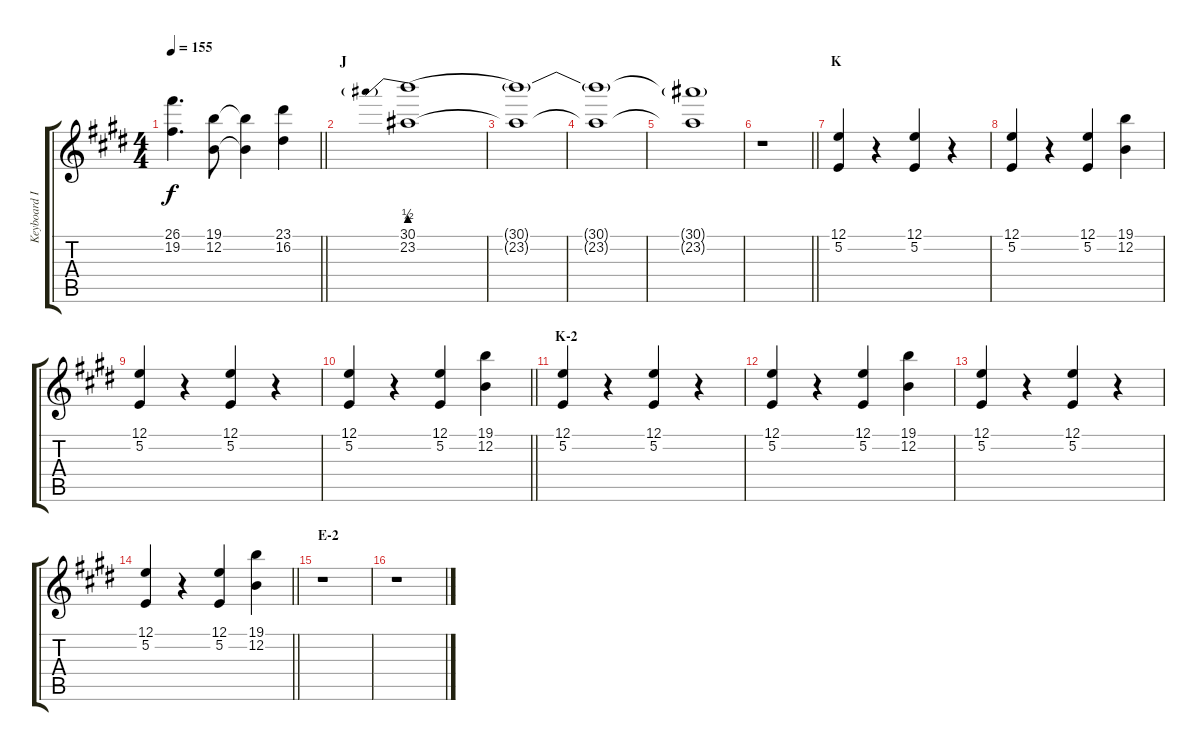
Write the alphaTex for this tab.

\track ("Keyboard II" "Keyboard I") {instrument lead2sawtooth}
\staff {score tabs}
\tuning (E4 B3 G3 D3 A2 E2) {hide}
\ts (4 4)
\tempo 155
\clef g2
\barLineRight lightlight
\ks e
(26.1 19.2).4{d dy f} (19.1 12.2).8 (19.1{t} 12.2{t}).4 (23.1 16.2).4 |
\section ("" "J")
(30.1{be (prebend 0 2 60 2)} 23.2).1 |
(30.1{t} 23.2{t}).1 |
(30.1{t} 23.2{t}).1 |
(30.1{t} 23.2{t}).1 |
\barLineRight lightlight
r.1 |
\section ("" "K")
(12.1 5.2).4 r.4 (12.1 5.2).4 r.4 |
(12.1 5.2).4 r.4 (12.1 5.2).4 (19.1 12.2).4 |
(12.1 5.2).4 r.4 (12.1 5.2).4 r.4 |
\barLineRight lightlight
(12.1 5.2).4 r.4 (12.1 5.2).4 (19.1 12.2).4 |
\section ("" "K-2")
(12.1 5.2).4 r.4 (12.1 5.2).4 r.4 |
(12.1 5.2).4 r.4 (12.1 5.2).4 (19.1 12.2).4 |
(12.1 5.2).4 r.4 (12.1 5.2).4 r.4 |
\barLineRight lightlight
(12.1 5.2).4 r.4 (12.1 5.2).4 (19.1 12.2).4 |
\section ("" "E-2")
r.1 |
r.1
